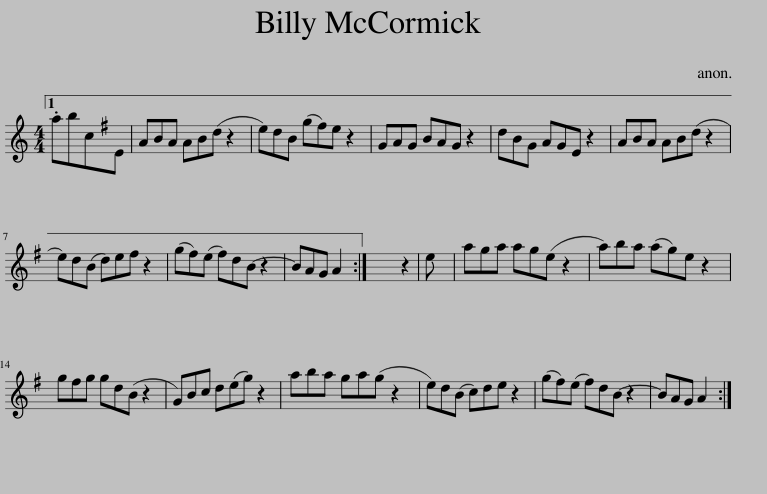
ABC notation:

X:1
L:1/8
M:4/4
I:linebreak $
K:C
V:1 treble
V:1
 .abcE | ABA AB(d z2 | e)dB (g^f)e z2 | GAG BAG z2 | dBG AGE z2 | %5
 ABA AB(d z2 |$ e)d(B d)e^f z2 | (g^f)(e f)dB- z2 | BAG A2 :| x8 | %10
 e | aga ag(e z2 | a)ba (ag)e z2 |$ g^fg gd(B z2 | G)Bc d(eg) z2 | %15
 aba ga(g z2 | e)d(B c)de z2 | (g^f)(e f)dB- z2 | BAG A2 :| %19
